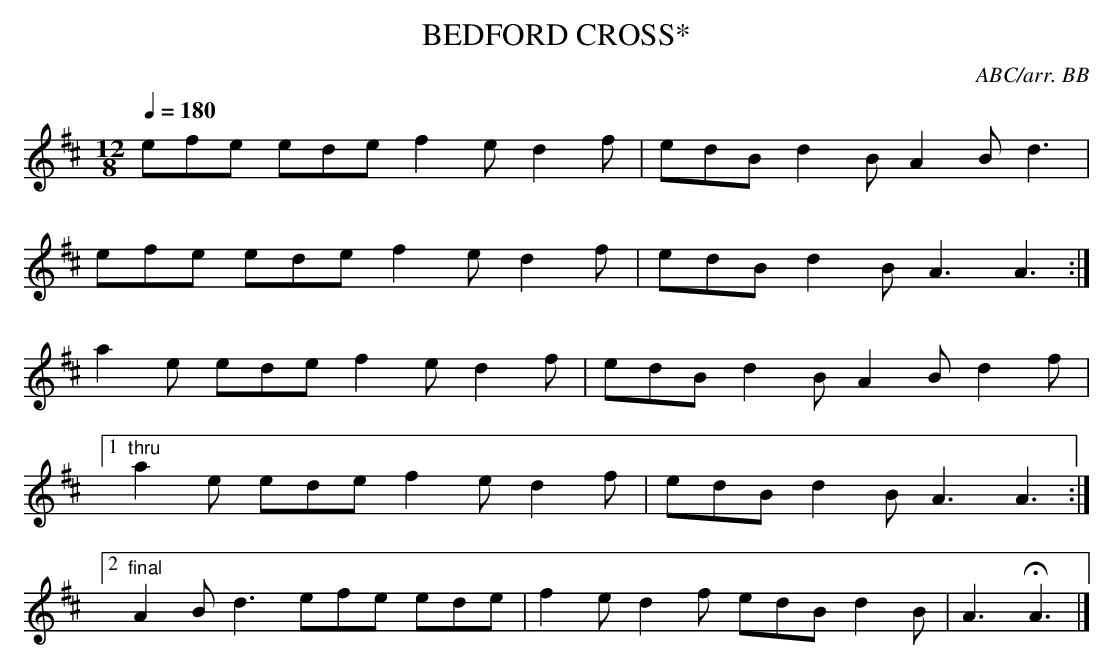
X:1
T:BEDFORD CROSS*
C:ABC/arr. BB
Q:1/4=180
L:1/8
M:12/8
K:D
efe ede f2e d2f|edB d2B A2B d3|
efe ede f2e d2f|edB d2B A3 A3:|
a2e ede f2e d2f|edB d2B A2B d2f |
[1 "thru" a2e ede f2e d2f|edB d2B A3 A3:|
[2 "final" A2B d3 efe ede|f2e d2f edB d2B|A3 HA3|]
